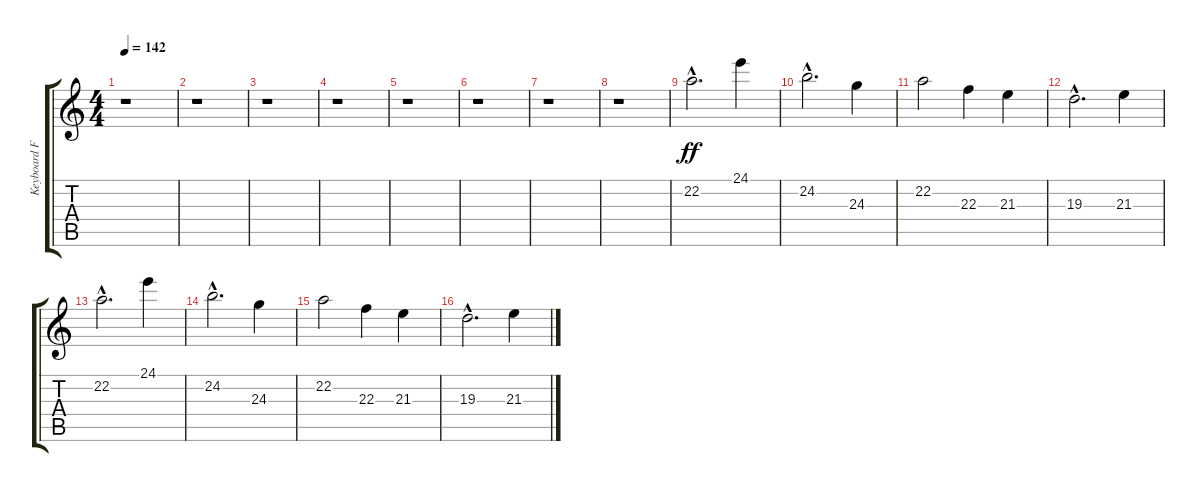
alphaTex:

\track ("Keyboard FX" "Keyboard F") {instrument fx5brightness}
\staff {score tabs}
\tuning (E4 B3 G3 D3 A2 E2) {hide}
\ts (4 4)
\tempo 142
\clef g2
\ks c
r.1{dy ff instrument fx5brightness} |
r.1 |
r.1 |
r.1 |
r.1 |
r.1 |
r.1 |
r.1 |
22.2{hac}.2{d} 24.1.4 |
24.2{hac}.2{d} 24.3.4 |
22.2.2 22.3.4 21.3.4 |
19.3{hac}.2{d} 21.3.4 |
22.2{hac}.2{d} 24.1.4 |
24.2{hac}.2{d} 24.3.4 |
22.2.2 22.3.4 21.3.4 |
19.3{hac}.2{d} 21.3.4
